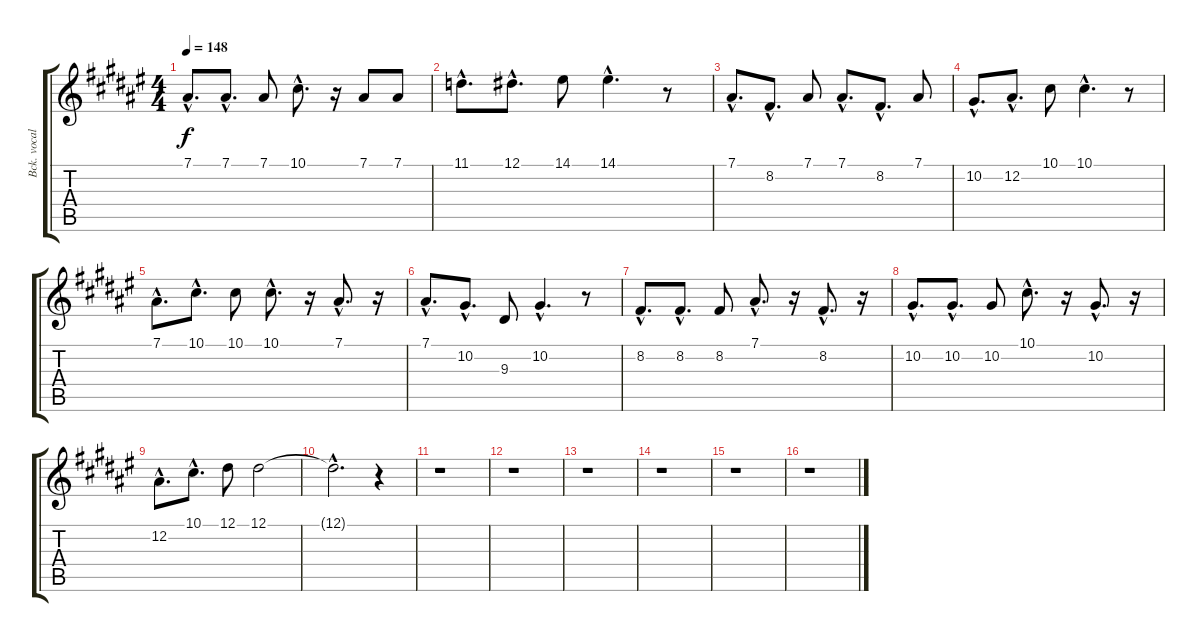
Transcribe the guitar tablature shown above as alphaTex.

\track ("Bck. vocal" "Bck. vocal") {instrument sopranosax}
\staff {score tabs}
\tuning (Eb4 Bb3 Gb3 Db3 Ab2 Eb2) {hide}
\ts (4 4)
\tempo 148
\clef g2
\ks d#minor
7.1{hac}.8{d dy f} 7.1{hac}.8{d} 7.1.8 10.1{hac}.8{d} r.16 7.1.8 7.1.8 |
11.1{hac}.8{d} 12.1{hac}.8{d} 14.1.8 14.1{hac}.4{d} r.8 |
7.1{hac}.8{d} 8.2{hac}.8{d} 7.1.8 7.1{hac}.8{d} 8.2{hac}.8{d} 7.1.8 |
10.2{hac}.8{d} 12.2{hac}.8{d} 10.1.8 10.1{hac}.4{d} r.8 |
7.1{hac}.8{d} 10.1{hac}.8{d} 10.1.8 10.1{hac}.8{d} r.16 7.1{hac}.8{d} r.16 |
7.1{hac}.8{d} 10.2{hac}.8{d} 9.3.8 10.2{hac}.4{d} r.8 |
8.2{hac}.8{d} 8.2{hac}.8{d} 8.2.8 7.1{hac}.8{d} r.16 8.2{hac}.8{d} r.16 |
10.2{hac}.8{d} 10.2{hac}.8{d} 10.2.8 10.1{hac}.8{d} r.16 10.2{hac}.8{d} r.16 |
12.2{hac}.8{d} 10.1{hac}.8{d} 12.1.8 12.1.2 |
12.1{hac t}.2{d} r.4 |
r.1 |
r.1 |
r.1 |
r.1 |
r.1 |
r.1
